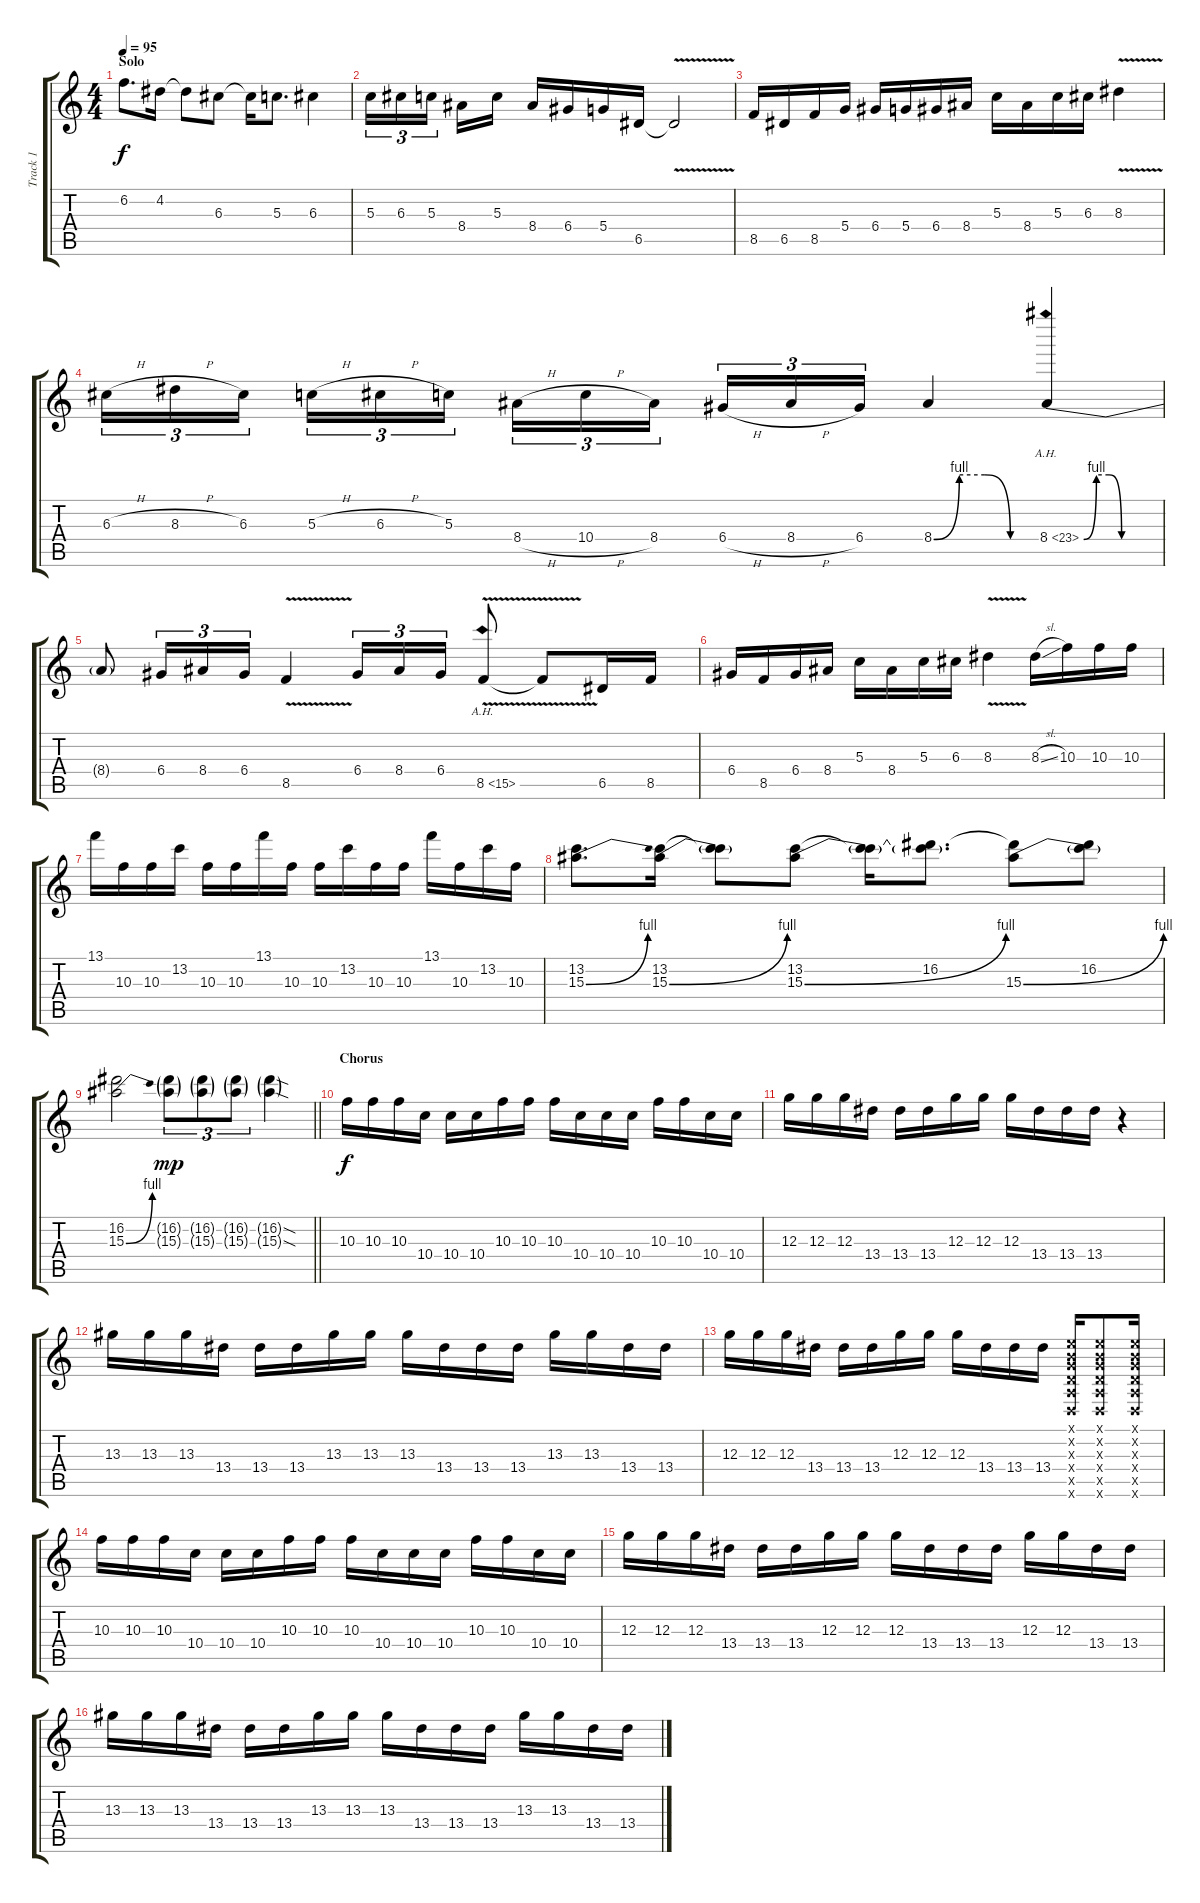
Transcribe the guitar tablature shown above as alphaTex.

\track ("Track 1" "Track 1") {instrument overdrivenguitar}
\staff {score tabs}
\tuning (E4 B3 G3 D3 A2 D2) {hide}
\ts (4 4)
\section ("" "Solo")
\tempo 95
\clef g2
\ks c
6.2.8{d dy f} 4.2.16 4.2{t}.8 6.3.8 6.3{t}.16 5.3.8{d} 6.3.4 |
5.3.16{tu (3 2)} 6.3.16{tu (3 2)} 5.3.16{tu (3 2) beam splitsecondary} 8.4.16 5.3.16 8.4.16 6.4.16 5.4.16 6.5.16 6.5{v t}.2 |
8.5.16 6.5.16 8.5.16 5.4.16 6.4.16 5.4.16 6.4.16 8.4.16 5.3.16 8.4.16 5.3.16 6.3.16 8.3{v}.4 |
6.3{h}.16{tu (3 2)} 8.3{h}.16{tu (3 2)} 6.3.16{tu (3 2) beam splitsecondary} 5.3{h}.16{tu (3 2)} 6.3{h}.16{tu (3 2)} 5.3.16{tu (3 2)} 8.4{h}.16{tu (3 2)} 10.4{h}.16{tu (3 2)} 8.4.16{tu (3 2) beam splitsecondary} 6.4{h}.16{tu (3 2)} 8.4{h}.16{tu (3 2)} 6.4.16{tu (3 2)} 8.4{be (custom 0 0 15 4 30 4 45 0 60 0)}.4 8.4{be (custom 0 0 10 4 20 4 30 0 60 0) ah 15}.4 |
8.4{t}.8 6.4.16{tu (3 2)} 8.4.16{tu (3 2)} 6.4.16{tu (3 2)} 8.5{v}.4 6.4.16{tu (3 2)} 8.4.16{tu (3 2)} 6.4.16{tu (3 2)} 8.5{ah 7 v}.8 8.5{t}.8 6.5.16 8.5.16 |
6.4.16 8.5.16 6.4.16 8.4.16 5.3.16 8.4.16 5.3.16 6.3.16 8.3{v}.4 8.3{sl}.16 10.3.16 10.3.16 10.3.16 |
13.1.16 10.3.16 10.3.16 13.2.16 10.3.16 10.3.16 13.1.16 10.3.16 10.3.16 13.2.16 10.3.16 10.3.16 13.1.16 10.3.16 13.2.16 10.3.16 |
(13.2 15.3{be (bend 0 0 60 4)}).8{d} (13.2 15.3{be (bend 0 0 60 4)}).16 (13.2{t} 15.3{t}).8 (13.2 15.3{be (bend 0 0 60 4)}).8 (13.2{t} 15.3{t}).16 (16.2 15.3{t}).8{d} (16.2{t} 15.3{be (bend 0 0 60 4)}).8 (16.2 15.3{t}).8 |
\barLineRight lightlight
(16.2 15.3{be (bend 0 0 60 4)}).2 (16.2{g} 15.3{g}).8{tu (3 2) dy mp} (16.2{g} 15.3{g}).8{tu (3 2)} (16.2{g} 15.3{g}).8{tu (3 2)} (16.2{sod g} 15.3{sod g}).4 |
\section ("" "Chorus")
10.3.16{dy f} 10.3.16 10.3.16 10.4.16 10.4.16 10.4.16 10.3.16 10.3.16 10.3.16 10.4.16 10.4.16 10.4.16 10.3.16 10.3.16 10.4.16 10.4.16 |
12.3.16 12.3.16 12.3.16 13.4.16 13.4.16 13.4.16 12.3.16 12.3.16 12.3.16 13.4.16 13.4.16 13.4.16 r.4 |
13.3.16 13.3.16 13.3.16 13.4.16 13.4.16 13.4.16 13.3.16 13.3.16 13.3.16 13.4.16 13.4.16 13.4.16 13.3.16 13.3.16 13.4.16 13.4.16 |
12.3.16 12.3.16 12.3.16 13.4.16 13.4.16 13.4.16 12.3.16 12.3.16 12.3.16 13.4.16 13.4.16 13.4.16 (0.1{x} 0.2{x} 0.3{x} 0.4{x} 0.5{x} 0.6{x}).16 (0.1{x} 0.2{x} 0.3{x} 0.4{x} 0.5{x} 0.6{x}).8 (0.1{x} 0.2{x} 0.3{x} 0.4{x} 0.5{x} 0.6{x}).16 |
10.3.16 10.3.16 10.3.16 10.4.16 10.4.16 10.4.16 10.3.16 10.3.16 10.3.16 10.4.16 10.4.16 10.4.16 10.3.16 10.3.16 10.4.16 10.4.16 |
12.3.16 12.3.16 12.3.16 13.4.16 13.4.16 13.4.16 12.3.16 12.3.16 12.3.16 13.4.16 13.4.16 13.4.16 12.3.16 12.3.16 13.4.16 13.4.16 |
13.3.16 13.3.16 13.3.16 13.4.16 13.4.16 13.4.16 13.3.16 13.3.16 13.3.16 13.4.16 13.4.16 13.4.16 13.3.16 13.3.16 13.4.16 13.4.16
